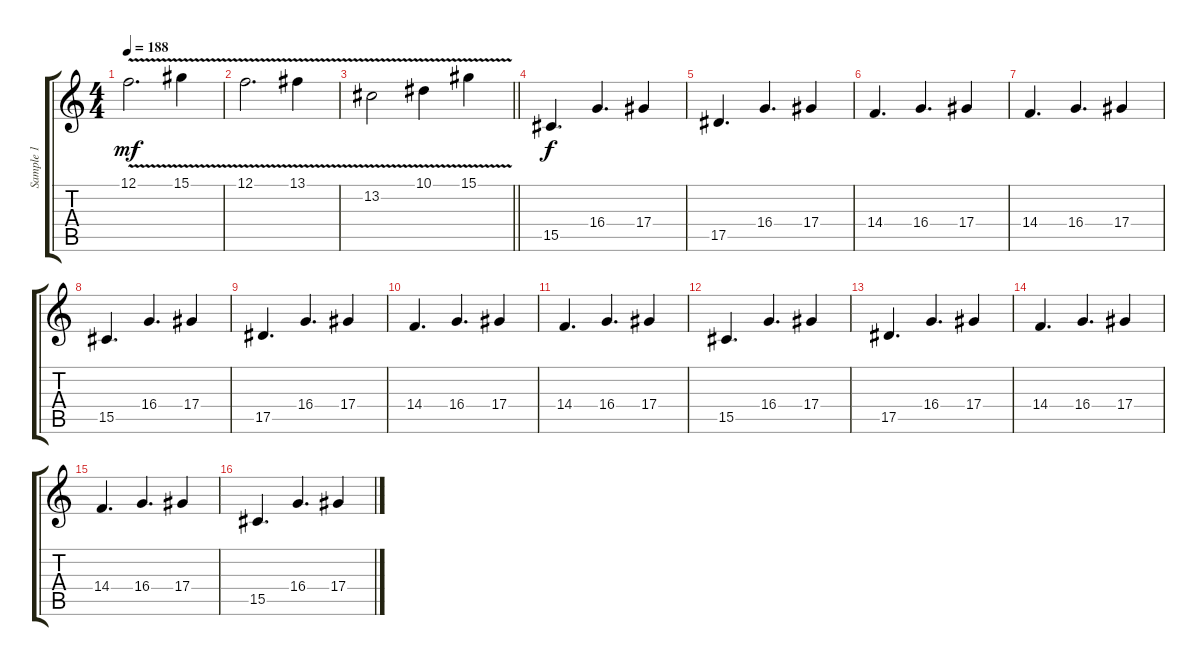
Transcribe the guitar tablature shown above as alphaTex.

\track ("Sample 1" "Sample 1") {instrument lead2sawtooth}
\staff {score tabs}
\tuning (F4 C4 Ab3 Eb3 Bb2 F2) {hide}
\ts (4 4)
\tempo 188
\clef g2
\ks c
12.1{v}.2{d dy mf} 15.1{v}.4 |
12.1{v}.2{d} 13.1{v}.4 |
\barLineRight lightlight
13.2{v}.2 10.1{v}.4 15.1{v}.4 |
\section ("" " ")
15.5.4{d dy f volume 11} 16.4.4{d} 17.4.4 |
17.5.4{d} 16.4.4{d} 17.4.4 |
14.4.4{d} 16.4.4{d} 17.4.4 |
14.4.4{d} 16.4.4{d} 17.4.4 |
15.5.4{d} 16.4.4{d} 17.4.4 |
17.5.4{d} 16.4.4{d} 17.4.4 |
14.4.4{d} 16.4.4{d} 17.4.4 |
14.4.4{d} 16.4.4{d} 17.4.4 |
15.5.4{d} 16.4.4{d} 17.4.4 |
17.5.4{d} 16.4.4{d} 17.4.4 |
14.4.4{d} 16.4.4{d} 17.4.4 |
14.4.4{d} 16.4.4{d} 17.4.4 |
15.5.4{d} 16.4.4{d} 17.4.4
